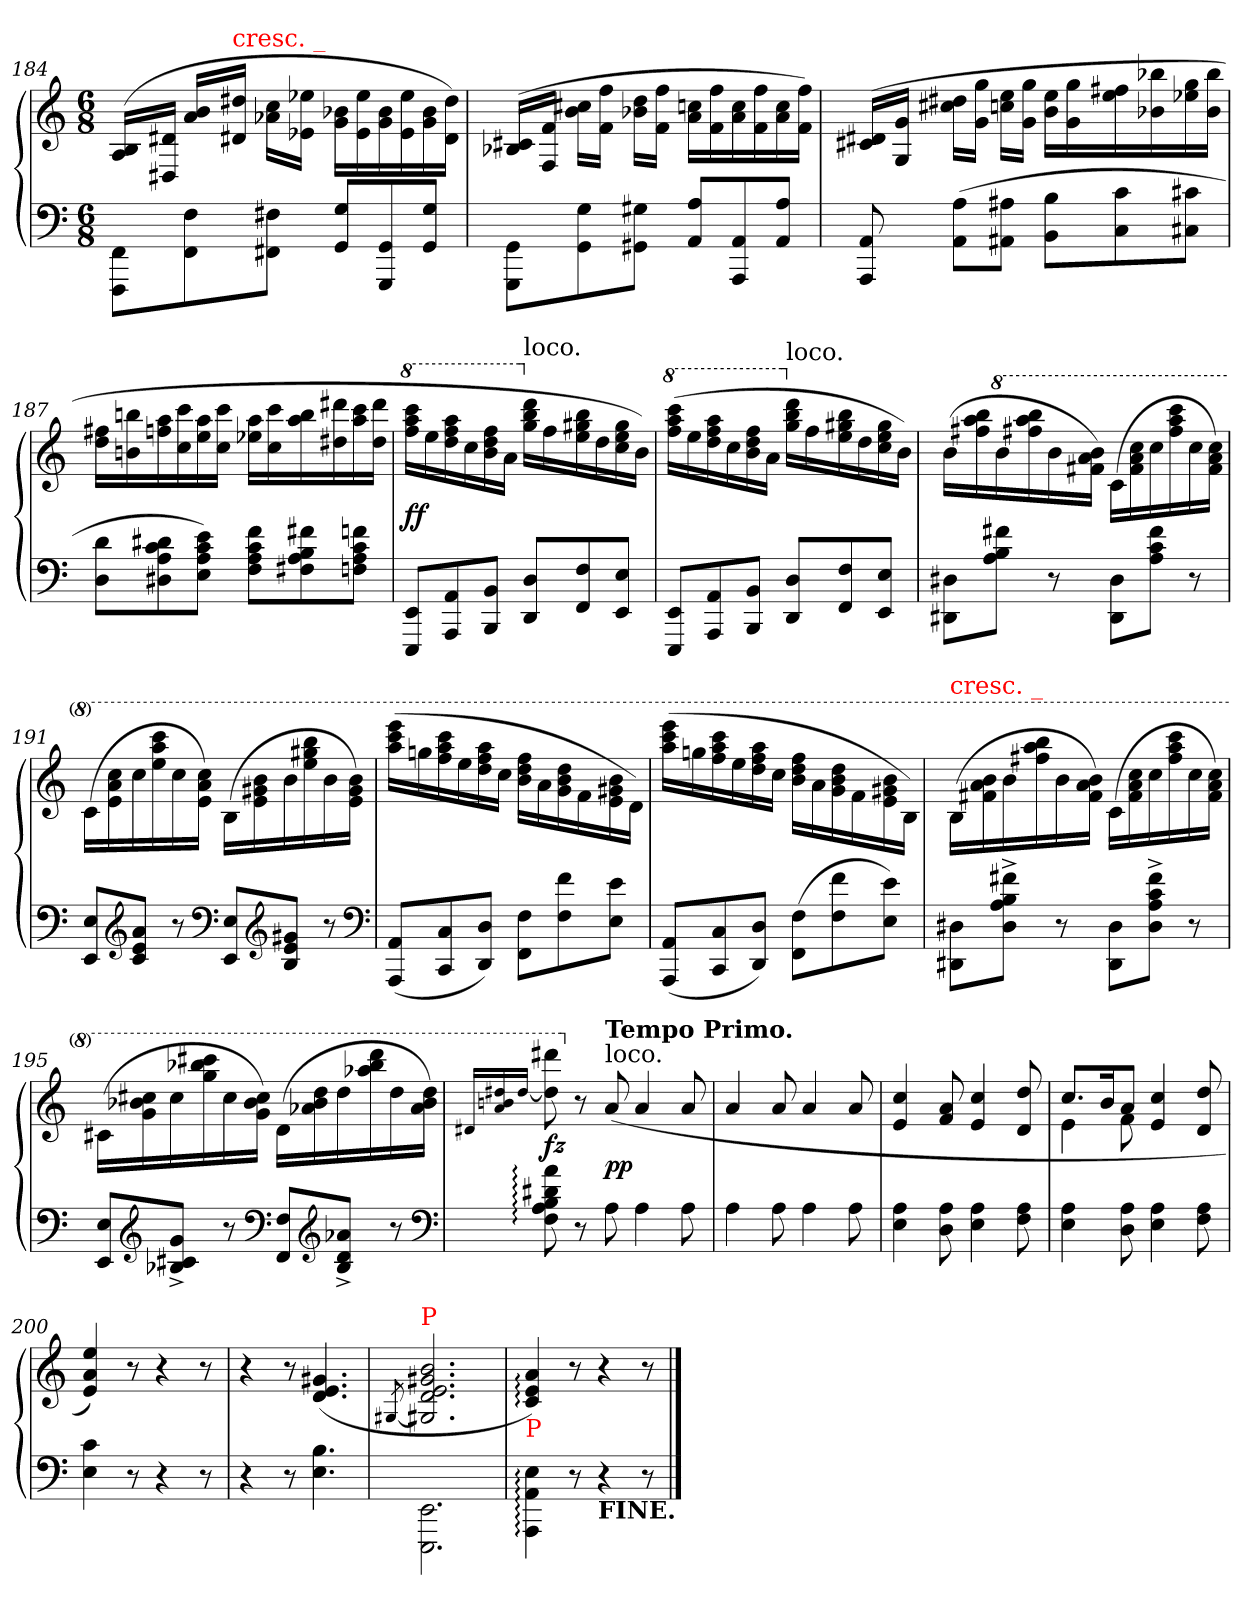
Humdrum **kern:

**kern	**kern	**dynam
*part1	*part1	*part1
*staff2	*staff1	*staff1/2
*clefF4	*clefG2	*
*k[]	*k[]	*
*M6/8	*M6/8	*
=184	=184	=184
8FF\ 8FFF\L	(>16B/ 16A/LL	.
.	16d#X 16D#XJJ	.
8F\ 8FF\	16b 16aLL	.
!	!LO:TX:a:color=red:t=cresc. _	!
.	16dd#X 16d#XJJ	.
8F#X\ 8FF#X\J	16cc\ 16a-X\LL	.
.	16ee-X 16e-XJJ	.
8G 8GGL	16b-X\ 16g\LL	.
.	16ee- 16e-	.
8GG 8GGG	16b- 16g	.
.	16ee- 16e-	.
8G 8GGJ	16b- 16g	.
.	16dd# 16d#JJ)	.
=185	=185	=185
8GG\ 8GGG\L	(>16c#X/ 16B-X/LL	.
.	16f/ 16F/JJ	.
8G 8GG	16cc#X 16bLL	.
.	16ff 16fJJ	.
8G#X 8GG#XJ	16dd 16b-XLL	.
.	16ff 16fJJ	.
8A 8AAL	16ccn 16aLL	.
.	16ff 16f	.
8AA 8AAA	16cc 16a	.
.	16ff 16f	.
8A 8AAJ	16cc 16a	.
.	16ff 16fJJ)	.
=186	=186	=186
8AA 8AAA	(>16d#X 16c#XLL	.
.	16g 16GJJ	.
(>8A 8AAL	16dd#X 16cc#XLL	.
.	16gg 16gJJ	.
8A#X 8AA#XJ	16ee 16ccnLL	.
.	16gg 16gJJ	.
8B 8BBL	16ee 16bLL	.
.	16gg 16g	.
8c 8C	16ff#X 16ee	.
.	16bb-X 16b-X	.
8c#X 8C#XJ	16gg 16ee-X	.
.	16bb- 16b-JJ	.
=187	=187	=187
8d 8DL	16ff#X 16ddLL	.
.	16bbn 16bn	.
8d#X 8c 8A 8D#X	16aa 16ffn	.
.	16ccc 16cc	.
8e 8c 8A 8EJ)	16aa 16ee	.
.	16ccc 16ccJJ	.
8f 8c 8A 8FL	16aa 16ee-XLL	.
.	16ccc 16cc	.
8f#X 8B 8A 8F#X	16bb 16aa	.
.	16ddd#X 16dd#X	.
8fn 8c 8A 8FnJ	16ccc 16aa	.
.	16ddd# 16dd#JJ	.
=188	=188	=188
*	*8va	*
8EE 8EEEL	16cccc 16aaa 16fffLL	ff
.	16eee	.
8AA 8AAA	16aaa 16fff 16ddd	.
.	16ccc	.
8BB 8BBBJ	16fff 16ddd 16bb	.
.	16aaJJ	.
*	*X8va	*
!	!LO:TX:a:t=loco.	!
8D 8DDL	16ddd 16bb 16ggLL	.
.	16ff	.
8F 8FF	16bb 16gg#X 16ee	.
.	16dd	.
8E 8EEJ	16gg# 16ee 16cc	.
.	16bJJ)	.
=189	=189	=189
*	*8va	*
8EE 8EEEL	(>16cccc 16aaa 16fffLL	.
.	16eee	.
8AA 8AAA	16aaa 16fff 16ddd	.
.	16ccc	.
8BB 8BBBJ	16fff 16ddd 16bb	.
.	16aaJJ	.
*	*X8va	*
!	!LO:TX:a:t=loco.	!
8D 8DDL	16ddd 16bb 16ggLL	.
.	16ff	.
8F 8FF	16bb 16gg#X 16ee	.
.	16dd	.
8E 8EEJ	16gg# 16ee 16cc	.
.	16bJJ)	.
=190	=190	=190
8D#X 8DD#XL	(>16bLL	.
.	16bb 16aa 16ff#X	.
*	*8va	*
8f#X 8B 8AJ	16bb	.
.	16bbb 16aaa 16fff#X	.
8r	16bb	.
.	16bb 16aa 16ff#XJJ)	.
8D# 8DD#L	(>16ccLL	.
.	16ccc 16aa 16ff#	.
8f# 8c 8AJ	16ccc	.
.	16cccc 16aaa 16fff#	.
8r	16ccc	.
.	16ccc 16aa 16ff#JJ)	.
=191	=191	=191
8E 8EEL	(>16cc\LL	.
.	16ccc\ 16aa\ 16ee\	.
*clefG2	*	*
8a 8e 8cJ	16ccc\	.
.	16cccc\ 16aaa\ 16eee\	.
8r	16ccc\	.
.	16ccc\ 16aa\ 16ee\JJ)	.
*clefF4	*	*
8E 8EEL	(>16b\LL	.
.	16bb\ 16gg#X\ 16ee\	.
*clefG2	*	*
8g#X 8e 8BJ	16bb\	.
.	16bbb\ 16ggg#X\ 16eee\	.
8r	16bb\	.
.	16bb\ 16gg#\ 16ee\JJ)	.
*clefF4	*	*
=192	=192	=192
(<8AA 8AAAL	(>16eeee 16cccc 16aaaLL	.
.	16gggn	.
8C 8CC	16cccc 16aaa 16fff	.
.	16eee	.
8D 8DDJ)	16aaa 16fff 16ddd	.
.	16cccJJ	.
8F 8FFL	16fff\ 16ddd\ 16bb\LL	.
.	16aa\	.
8f 8F	16ddd\ 16bb\ 16gg\	.
.	16ff\	.
8e 8EJ	16bb\ 16gg#X\ 16ee\	.
.	16dd\JJ)	.
=193	=193	=193
(<8AA 8AAAL	(>16eeee 16cccc 16aaaLL	.
.	16gggn	.
8C 8CC	16cccc 16aaa 16fff	.
.	16eee	.
8D 8DDJ)	16aaa 16fff 16ddd	.
.	16cccJJ	.
(>8F 8FFL	16fff\ 16ddd\ 16bb\LL	.
.	16aa\	.
8f 8F	16ddd\ 16bb\ 16gg\	.
.	16ff\	.
8e 8EJ)	16bb\ 16gg#X\ 16ee\	.
.	16b\JJ)	.
=194	=194	=194
!	!LO:TX:a:color=red:t=cresc. _	!
8D#X 8DD#XL	(>16b\LL	.
.	16bb\ 16aa\ 16ff#X\	.
8f#X^< 8B^< 8A^< 8D#^<J	16bb\	.
.	16bbb\ 16aaa\ 16fff#X\	.
8r	16bb\	.
.	16bb\ 16aa\ 16ff#\JJ)	.
8D# 8DD#L	(>16ccLL	.
.	16ccc 16aa 16ff#	.
8f#^< 8c^< 8A^< 8D#^<J	16ccc	.
.	16cccc 16aaa 16fff#	.
8r	16ccc	.
.	16ccc 16aa 16ff#JJ)	.
=195	=195	=195
8E 8EEL	(>16cc#XLL	.
.	16ccc#X 16bb-X 16gg	.
*clefG2	*	*
8g^ 8c#X^ 8B-X^J	16ccc#	.
.	16cccc#X 16bbb-X 16ggg	.
8r	16ccc#	.
.	16ccc# 16bb- 16ggJJ)	.
*clefF4	*	*
8F 8FFL	(>16ddLL	.
.	16ddd 16bb- 16aa-X	.
*clefG2	*	*
8a-X^ 8d^ 8B-^J	16ddd	.
.	16dddd 16bbb- 16aaa-X	.
8r	16ddd	.
.	16ddd 16bb- 16aa-JJ)	.
*clefF4	*	*
=196	=196	=196
.	16qqdd#X/LL	.
.	16qqddd#X/ 16qqbbn/ 16qqaa/	.
.	[16qqddd#/JJ	.
8a: 8d#X: 8B: 8A: 8F:	8dddd#X 8ddd#]	fz
*	*X8va	*
8r	8r	.
!	!LO:TX:a:t=loco.	!
!	!LO:TX:a:B:t=Tempo Primo.	!
8A	(>8a	pp
4A	4a	.
8A	8a	.
=197	=197	=197
4A	4a	.
8A	8a	.
4A	4a	.
8A	8a	.
=198	=198	=198
4A 4E	4cc 4e	.
8A 8D	8a 8f	.
4A 4E	4cc 4e	.
8A 8F	8dd 8d	.
=199	=199	=199
*	*^	*
4A 4E	8.ccL	4e	.
.	16bk	.	.
8A 8D	8aJ	8f	.
4A 4E	4cc 4e	4.ryy	.
8A 8F	8dd 8d	.	.
*	*v	*v	*
=200	=200	=200
4c 4E	4ee 4a 4e)	.
8r	8r	.
4r	4r	.
8r	8r	.
=201	=201	=201
4r	4r	.
8r	8r	.
4.B 4.E	(>4.g#X 4.e 4.d	.
=202	=202	=202
.	[8qG#X/	.
!	!LO:TX:a:color=red:t=P	!
2.EE\ 2.EEE\	2.b 2.g#X 2.e 2.d 2.G#X]	.
=203	=203	=203
!	!LO:TX:b:color=red:t=P	!
4E:\ 4AA:\ 4AAA:\	4a: 4e: 4c:)	.
8r	8r	.
!LO:TX:b:B:t=FINE.	!	!
4r	4r	.
8r	8r	.
==	==	==
*-	*-	*-
